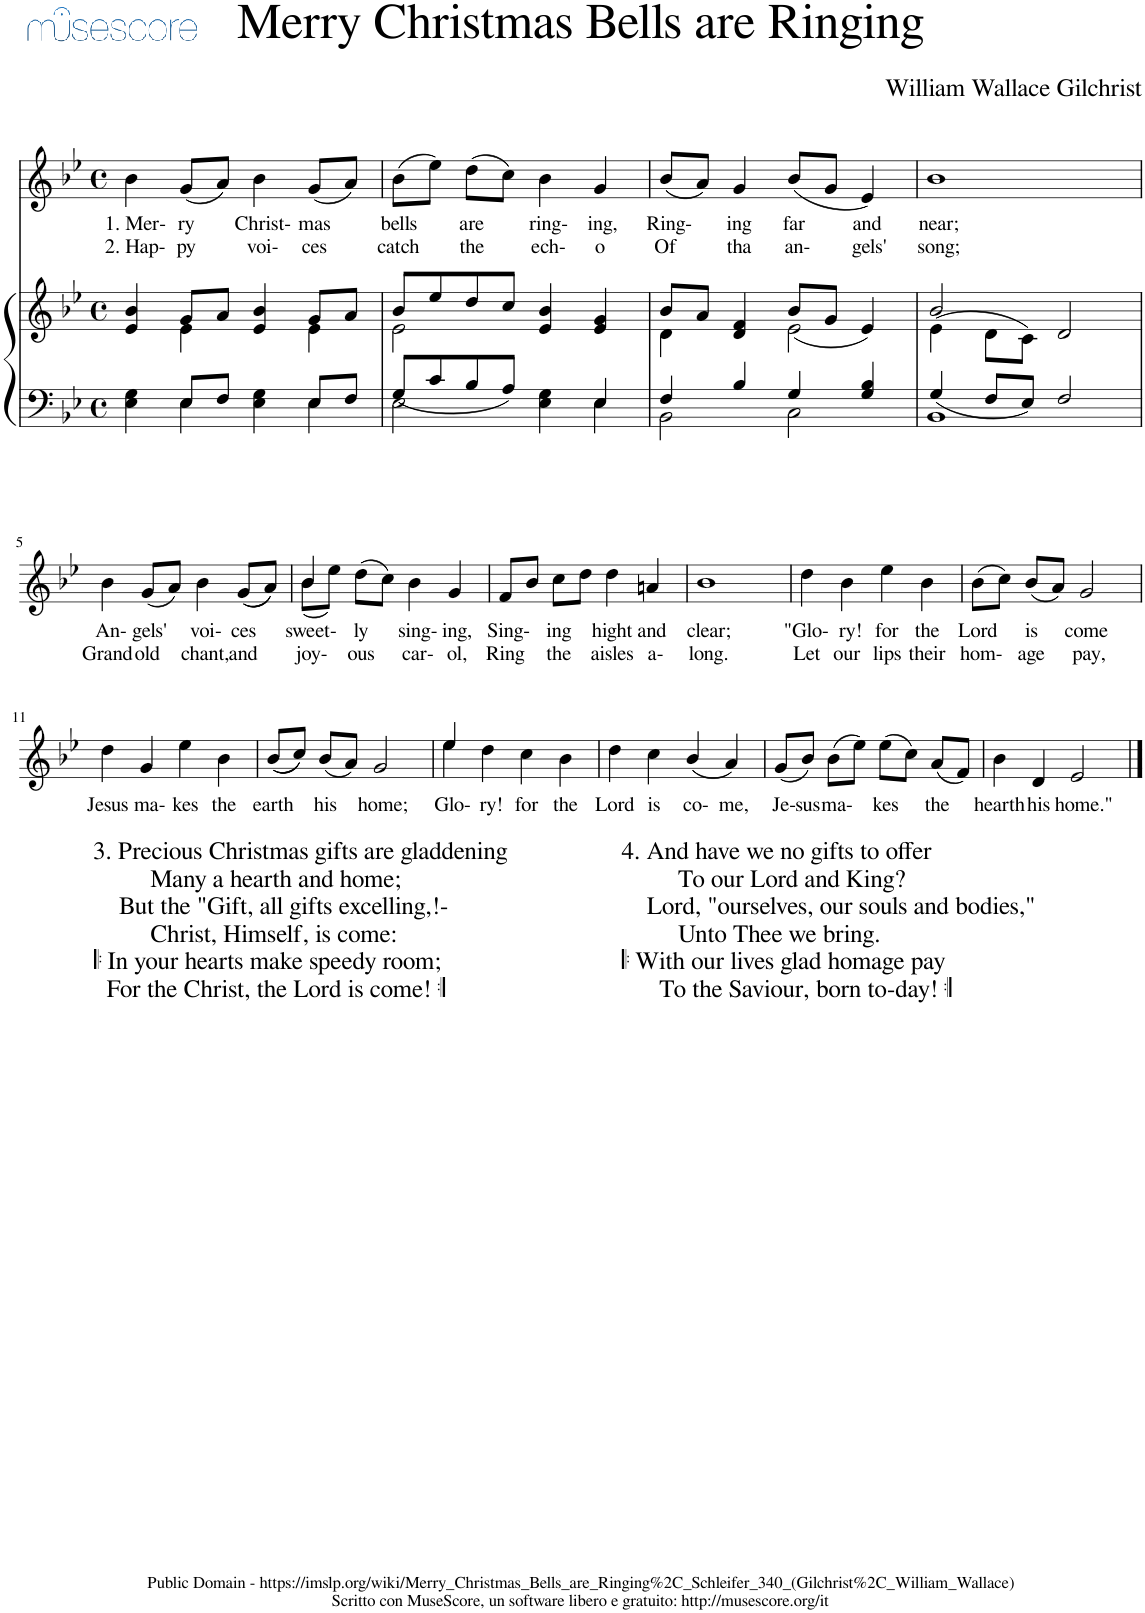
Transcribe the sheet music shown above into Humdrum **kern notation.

**kern	**kern	**kern	**text	**text
*part2	*part2	*part1	*part1	*part1
*staff3	*staff2	*staff1	*staff1	*staff1
*I"Piano	*	*I"Voice	*	*
*I'Pno	*	*	*	*
*clefF4	*clefG2	*clefG2	*	*
*k[b-e-]	*k[b-e-]	*k[b-e-]	*	*
*M4/4	*M4/4	*M4/4	*	*
*met(c)	*met(c)	*met(c)	*	*
=1	=1	=1	=1	=1
*^	*^	*	*	*
!	!	!	!	!	!LO:LY:b	!LO:LY:b
4E-\ 4G\	4ryy	4e-/ 4b-/	4ryy	4b-\	1. Mer-	2. Hap-
!	!	!	!	!	!LO:LY:b	!LO:LY:b
8E-/L	4E-\	8g/L	4e-\	(8g/L	ry	py
8F/J	.	8a/J	.	8a/J)	.	.
!	!	!	!	!	!LO:LY:b	!LO:LY:b
4E-\ 4G\	4ryy	4e-/ 4b-/	4ryy	4b-\	Christ-	voi-
!	!	!	!	!	!LO:LY:b	!LO:LY:b
8E-/L	4E-\	8g/L	4e-\	(8g/L	mas	ces
8F/J	.	8a/J	.	8a/J)	.	.
=2	=2	=2	=2	=2	=2	=2
!	!	!	!	!	!LO:LY:b	!LO:LY:b
8G/L	2E-\	8b-/L	2e-\	(8b-\L	bells	catch
8c/	.	8ee-/	.	8ee-\J)	.	.
!	!	!	!	!	!LO:LY:b	!LO:LY:b
8B-/	.	8dd/	.	(8dd\L	are	the
8A/J	.	8cc/J	.	8cc\J)	.	.
!	!	!	!	!	!LO:LY:b	!LO:LY:b
4E-\ 4G\	4ryy	4e-/ 4b-/	2ryy	4b-\	ring-	ech-
!	!	!	!	!	!LO:LY:b	!LO:LY:b
4E-/	4E-\	4e-/ 4g/	.	4g/	ing,	o
=3	=3	=3	=3	=3	=3	=3
!	!	!	!	!	!LO:LY:b	!LO:LY:b
4F/	2BB-\	8b-/L	4d\	(8b-/L	Ring-	Of
.	.	8a/J	.	8a/J)	.	.
!	!	!	!	!	!LO:LY:b	!LO:LY:b
4B-/	.	4d/ 4f/	4ryy	4g/	ing	tha
!	!	!	!	!	!LO:LY:b	!LO:LY:b
4G/	2C\	8b-/L	(>2e-\	(8b-/L	far	an-
.	.	8g/J	.	8g/J	.	.
!	!	!	!	!	!LO:LY:b	!LO:LY:b
4G/ 4B-/	.	(4e-/	.	4e-/)	and	gels'
=4	=4	=4	=4	=4	=4	=4
!	!	!	!	!	!LO:LY:b	!LO:LY:b
4G/	1BB-	2b-/	4e-\	1b-	near;	song;
8F/L	.	.	8d\L	.	.	.
8E-/J	.	.	8c\J)	.	.	.
2F/	.	2d/	2ryy	.	.	.
*v	*v	*	*	*	*	*
!!LO:LB:g=z
=5	=5	=5	=5	=5	=5
!	!	!	!	!LO:LY:b	!LO:LY:b
*	*v	*v	*	*	*
1r	1r	4b-\	An-	Grand
!	!	!	!LO:LY:b	!LO:LY:b
.	.	(8g/L	gels'	old
.	.	8a/J)	.	.
!	!	!	!LO:LY:b	!LO:LY:b
.	.	4b-\	voi-	chant,
!	!	!	!LO:LY:b	!LO:LY:b
.	.	((8g/L	ces	and
.	.	8a/J))	.	.
=6	=6	=6	=6	=6
!	!	!	!LO:LY:b	!LO:LY:b
*	*	*^	*	*
1r	1r	4b-/	(8b-\L	sweet-	joy-
.	.	.	8ee-\J)	.	.
!	!	!	!	!LO:LY:b	!LO:LY:b
.	.	(>8dd\L	2.ryy	ly	ous
.	.	8cc\J)	.	.	.
!	!	!	!	!LO:LY:b	!LO:LY:b
.	.	4b-\	.	sing-	car-
!	!	!	!	!LO:LY:b	!LO:LY:b
.	.	4g/	.	ing,	ol,
*	*	*v	*v	*	*
=7	=7	=7	=7	=7
!	!	!	!LO:LY:b	!LO:LY:b
1r	1r	8f/L	Sing-	Ring
.	.	8b-/J	.	.
!	!	!	!LO:LY:b	!LO:LY:b
.	.	8cc\L	ing	the
.	.	8dd\J	.	.
!	!	!	!LO:LY:b	!LO:LY:b
.	.	4dd\	hight	aisles
!	!	!	!LO:LY:b	!LO:LY:b
.	.	4an/	and	a-
=8	=8	=8	=8	=8
!	!	!	!LO:LY:b	!LO:LY:b
1r	1r	1b-	clear;	long.
=9	=9	=9	=9	=9
!	!	!	!LO:LY:b	!LO:LY:b
1r	1r	4dd\	"Glo-	Let
!	!	!	!LO:LY:b	!LO:LY:b
.	.	4b-\	ry!	our
!	!	!	!LO:LY:b	!LO:LY:b
.	.	4ee-\	for	lips
!	!	!	!LO:LY:b	!LO:LY:b
.	.	4b-\	the	their
=10	=10	=10	=10	=10
!	!	!	!LO:LY:b	!LO:LY:b
1r	1r	(8b-\L	Lord	hom-
.	.	8cc\J)	.	.
!	!	!	!LO:LY:b	!LO:LY:b
.	.	(8b-/L	is	age
.	.	8a/J)	.	.
!	!	!	!LO:LY:b	!LO:LY:b
.	.	2g/	come	pay,
!!LO:LB:g=z
=11	=11	=11	=11	=11
!	!	!	!LO:LY:b	!
1r	1r	4dd\	Jesus	.
!	!	!	!LO:LY:b	!
.	.	4g/	ma-	.
!	!	!	!LO:LY:b	!
.	.	4ee-\	kes	.
!	!	!	!LO:LY:b	!
.	.	4b-\	the	.
=12	=12	=12	=12	=12
!	!	!	!LO:LY:b	!
1r	1r	((8b-/L	earth	.
.	.	8cc/J))	.	.
!	!	!	!LO:LY:b	!
.	.	(8b-/L	his	.
.	.	8a/J)	.	.
!	!	!	!LO:LY:b	!
.	.	2g/	home;	.
=13	=13	=13	=13	=13
!	!	!	!LO:LY:b	!
*	*	*^	*	*
1r	1r	4ee-/	4ee-\	Glo-	.
!	!	!	!	!LO:LY:b	!
.	.	4dd\	2.ryy	ry!	.
!	!	!	!	!LO:LY:b	!
.	.	4cc\	.	for	.
!	!	!	!	!LO:LY:b	!
.	.	4b-\	.	the	.
*	*	*v	*v	*	*
=14	=14	=14	=14	=14
!	!	!	!LO:LY:b	!
1r	1r	4dd\	Lord	.
!	!	!	!LO:LY:b	!
.	.	4cc\	is	.
!	!	!	!LO:LY:b	!
.	.	(4b-/	co-	.
!	!	!	!LO:LY:b	!
.	.	4a/)	me,	.
=15	=15	=15	=15	=15
!	!	!	!LO:LY:b	!
1r	1r	(8g/L	Je-	.
!	!	!	!LO:LY:b	!
.	.	8b-/J)	sus	.
!	!	!	!LO:LY:b	!
.	.	(8b-\L	ma-	.
.	.	8ee-\J)	.	.
!	!	!	!LO:LY:b	!
.	.	(8ee-\L	kes	.
.	.	8cc\J)	.	.
!	!	!	!LO:LY:b	!
.	.	(8a/L	the	.
.	.	8f/J)	.	.
=16	=16	=16	=16	=16
!	!	!	!LO:LY:b	!
1r	1r	4b-\	hearth	.
!	!	!	!LO:LY:b	!
.	.	4d/	his	.
!	!	!	!LO:LY:b	!
.	.	2e-/	home."	.
==	==	==	==	==
*-	*-	*-	*-	*-
